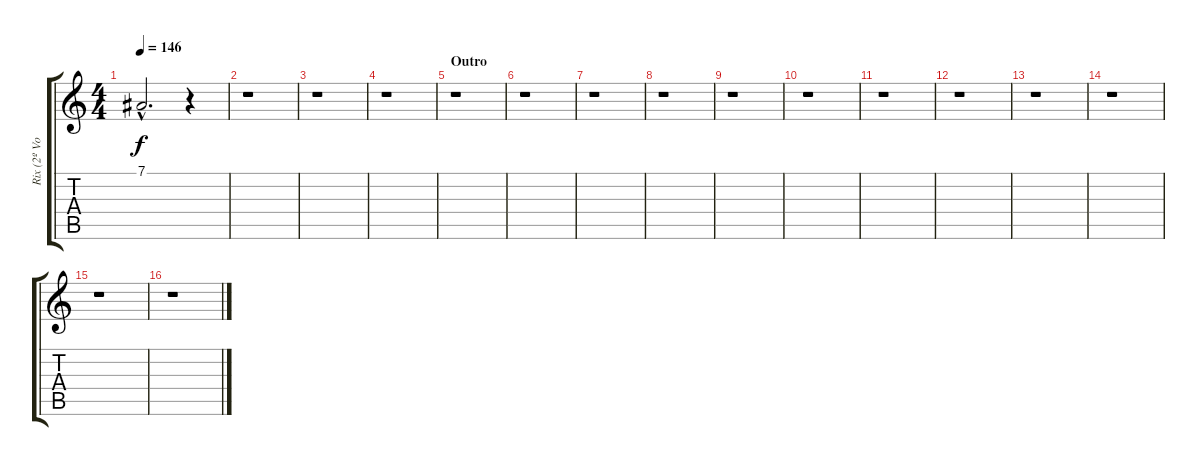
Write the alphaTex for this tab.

\track ("Rix (2º Voz)" "Rix (2º Vo") {instrument lead2sawtooth}
\staff {score tabs}
\tuning (Eb4 Bb3 Gb3 Db3 Ab2 Eb2) {hide}
\ts (4 4)
\tempo 146
\clef g2
\ks c
7.1{hac t}.2{d dy f} r.4 |
r.1 |
r.1 |
r.1 |
\section ("" "Outro")
r.1 |
r.1 |
r.1 |
r.1 |
r.1 |
r.1 |
r.1 |
r.1 |
r.1 |
r.1 |
r.1 |
r.1
